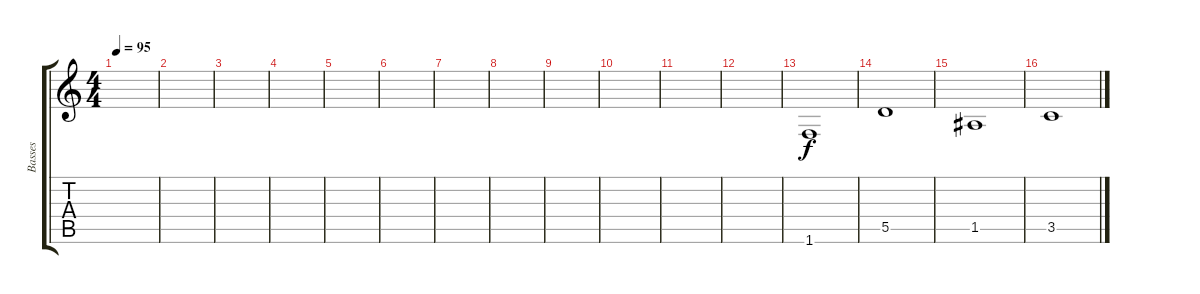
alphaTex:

\track ("Basses" "Basses") {instrument contrabass}
\staff {score tabs}
\tuning (E4 B3 G3 D3 A2 E2) {hide}
\ts (4 4)
\tempo 95
\clef g2
\ks c
|
|
|
|
|
|
|
|
|
|
|
|
1.6.1 |
5.5.1 |
1.5.1 |
3.5.1
